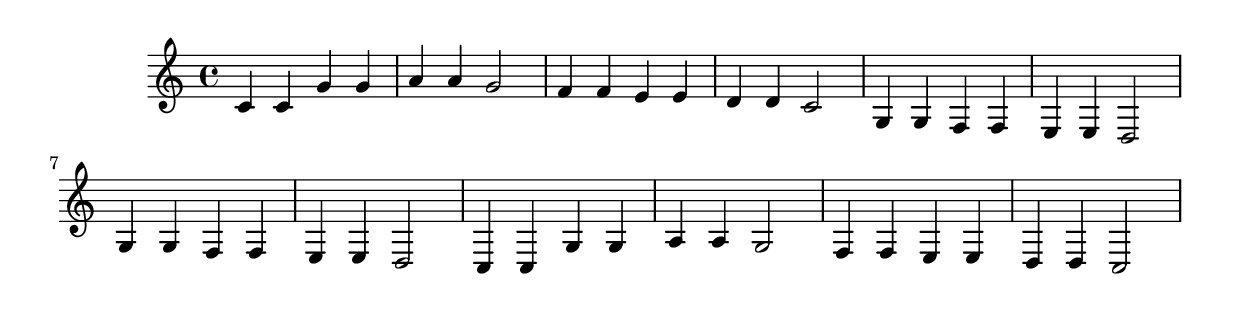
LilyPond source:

\version "2.22.1"

\relative c' {
  \clef treble
  \key c \major
  \time 4/4

  c4 c g' g a a g2
  f4 f e e d d c2

  g4 g f f e e d2
  g4 g f f e e d2

  c4 c g' g a a g2
  f4 f e e d d c2
}

